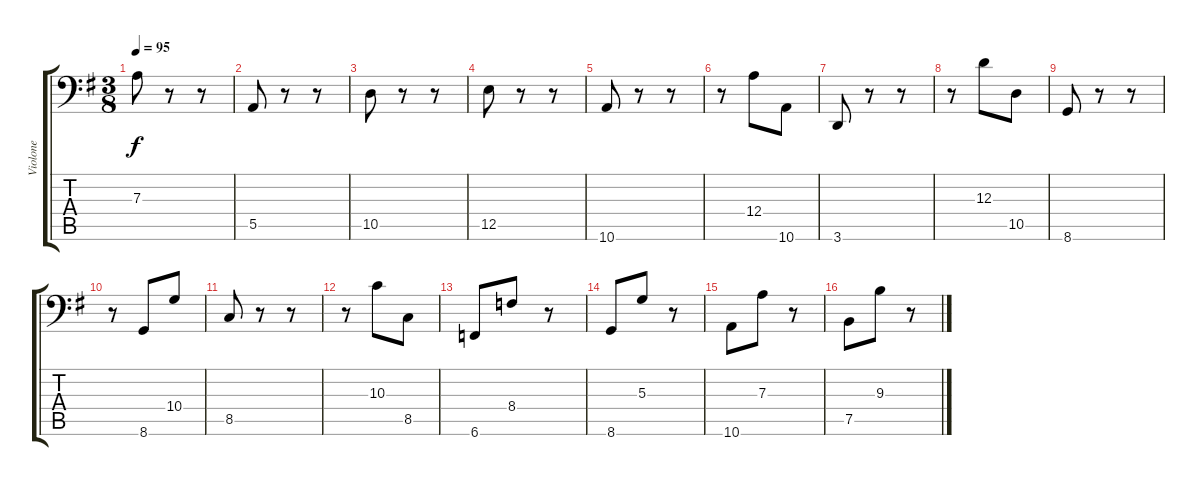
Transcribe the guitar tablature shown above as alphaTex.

\track ("Violone" "Violone") {instrument contrabass}
\staff {score tabs}
\tuning (C3 G2 D2 A1 E1 B0) {hide}
\ts (3 8)
\tempo 95
\clef f4
\ks g
7.3.8{dy f} r.8 r.8 |
5.5.8 r.8 r.8 |
10.5.8 r.8 r.8 |
12.5.8 r.8 r.8 |
10.6.8 r.8 r.8 |
r.8 12.4.8{beam merge} 10.6.8 |
3.6.8 r.8 r.8 |
r.8 12.3.8{beam merge} 10.5.8 |
8.6.8 r.8 r.8 |
r.8 8.6.8{beam merge} 10.4.8 |
8.5.8 r.8 r.8 |
r.8 10.3.8{beam merge} 8.5.8 |
6.6.8{beam merge} 8.4.8 r.8 |
8.6.8{beam merge} 5.3.8 r.8 |
10.6.8{beam merge} 7.3.8 r.8 |
7.5.8{beam merge} 9.3.8 r.8
